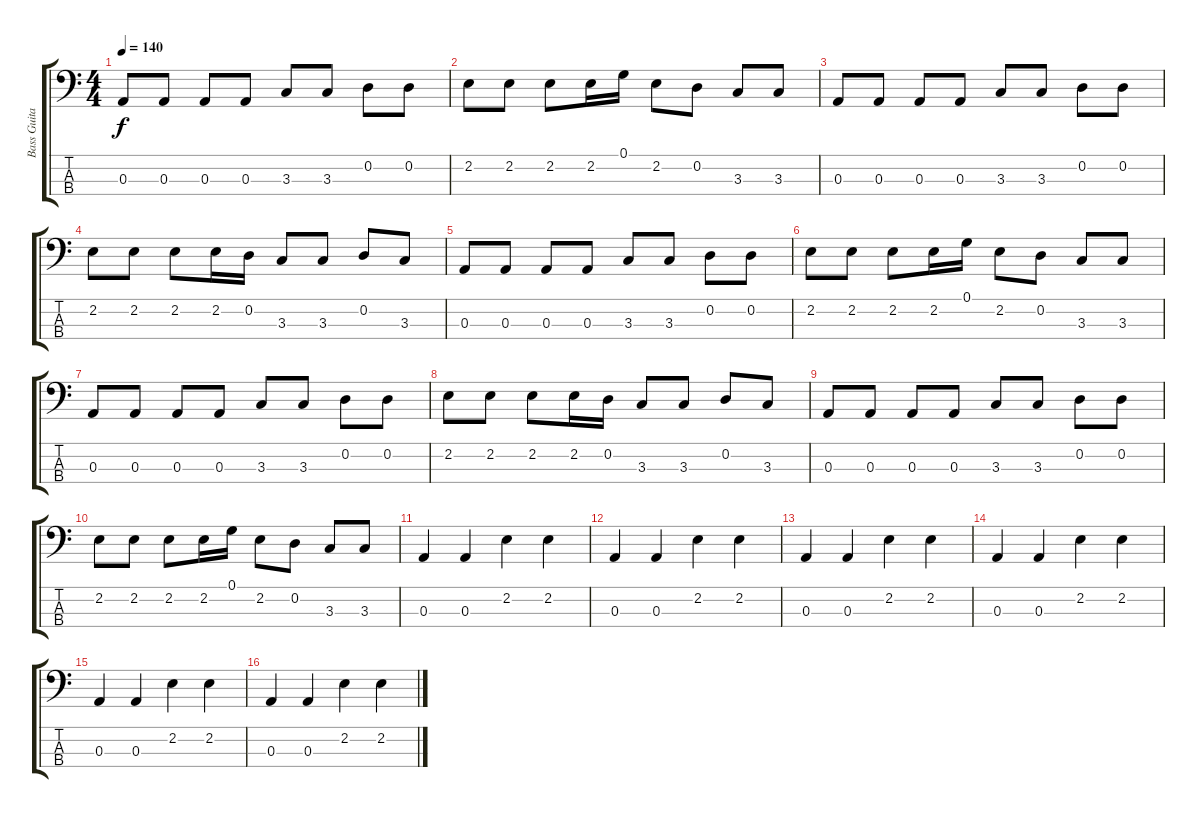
\track ("Bass Guitar" "Bass Guita") {instrument acousticbass}
\staff {score tabs}
\tuning (G2 D2 A1 E1) {hide}
\ts (4 4)
\tempo 140
\clef f4
\ks c
0.3.8{dy f} 0.3.8 0.3.8 0.3.8 3.3.8 3.3.8 0.2.8 0.2.8 |
2.2.8 2.2.8 2.2.8 2.2.16 0.1.16 2.2.8 0.2.8 3.3.8 3.3.8 |
0.3.8 0.3.8 0.3.8 0.3.8 3.3.8 3.3.8 0.2.8 0.2.8 |
2.2.8 2.2.8 2.2.8 2.2.16 0.2.16 3.3.8 3.3.8 0.2.8 3.3.8 |
0.3.8 0.3.8 0.3.8 0.3.8 3.3.8 3.3.8 0.2.8 0.2.8 |
2.2.8 2.2.8 2.2.8 2.2.16 0.1.16 2.2.8 0.2.8 3.3.8 3.3.8 |
0.3.8 0.3.8 0.3.8 0.3.8 3.3.8 3.3.8 0.2.8 0.2.8 |
2.2.8 2.2.8 2.2.8 2.2.16 0.2.16 3.3.8 3.3.8 0.2.8 3.3.8 |
0.3.8 0.3.8 0.3.8 0.3.8 3.3.8 3.3.8 0.2.8 0.2.8 |
2.2.8 2.2.8 2.2.8 2.2.16 0.1.16 2.2.8 0.2.8 3.3.8 3.3.8 |
0.3.4 0.3.4 2.2.4 2.2.4 |
0.3.4 0.3.4 2.2.4 2.2.4 |
0.3.4 0.3.4 2.2.4 2.2.4 |
0.3.4 0.3.4 2.2.4 2.2.4 |
0.3.4 0.3.4 2.2.4 2.2.4 |
0.3.4 0.3.4 2.2.4 2.2.4
